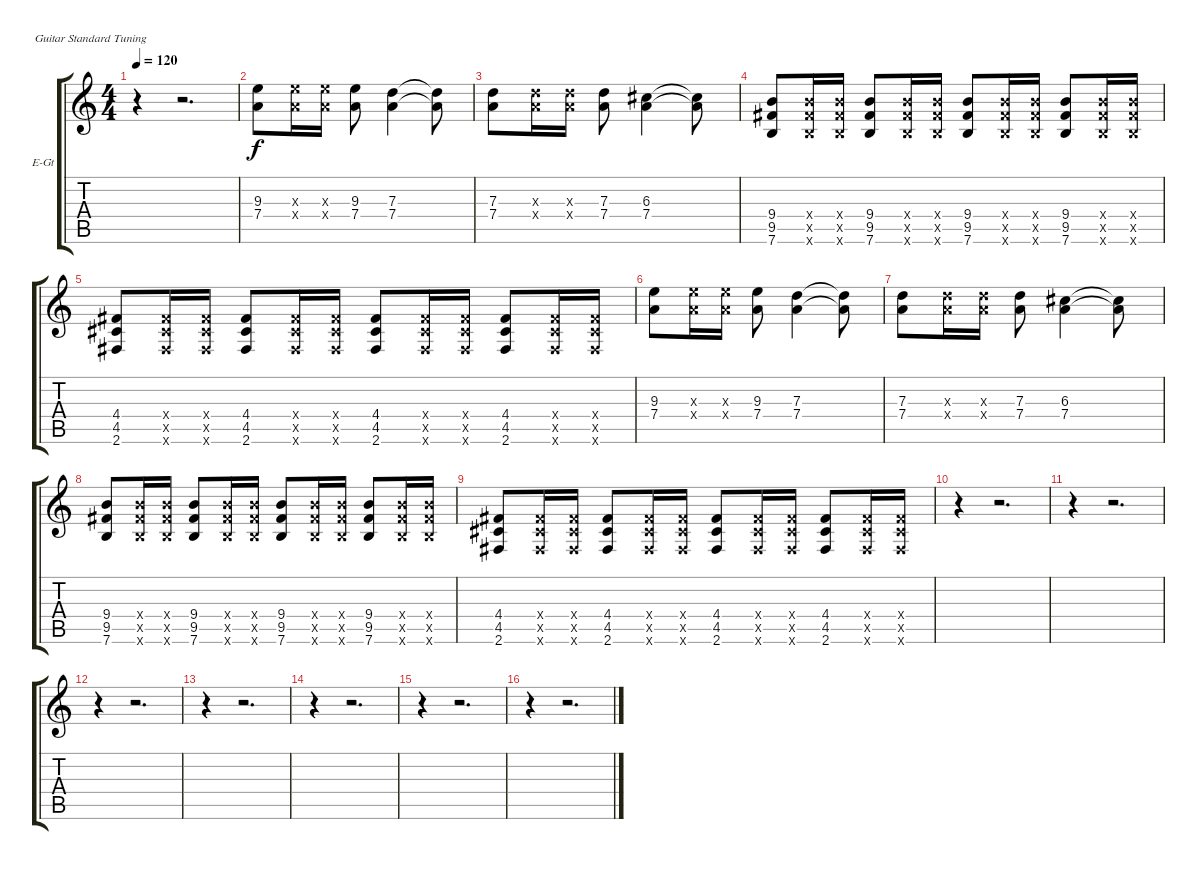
\defaultSystemsLayout 4
\bracketExtendMode groupsimilarinstruments
\firstSystemTrackNameOrientation horizontal
\otherSystemsTrackNameOrientation horizontal
\track ("Ю.Каспарян" "E-Gt") {instrument overdrivenguitar}
\staff {score tabs}
\tuning (E4 B3 G3 D3 A2 E2)
\ts (4 4)
\tempo 120
\clef g2
\ks c
r.4{dy f} r.2{d} |
(9.3 7.4).8 (9.3{x} 7.4{x}).16 (9.3{x} 7.4{x}).16 (9.3 7.4).8 (7.3 7.4).4 (7.3{t} 7.4{t}).8 |
(7.3 7.4).8 (7.3{x} 7.4{x}).16 (7.3{x} 7.4{x}).16 (7.3 7.4).8 (6.3 7.4).4 (6.3{t} 7.4{t}).8 |
(9.4 9.5 7.6).8 (9.4{x} 9.5{x} 7.6{x}).16 (9.4{x} 9.5{x} 7.6{x}).16 (9.4 9.5 7.6).8 (9.4{x} 9.5{x} 7.6{x}).16 (9.4{x} 9.5{x} 7.6{x}).16 (9.4 9.5 7.6).8 (9.4{x} 9.5{x} 7.6{x}).16 (9.4{x} 9.5{x} 7.6{x}).16 (9.4 9.5 7.6).8 (9.4{x} 9.5{x} 7.6{x}).16 (9.4{x} 9.5{x} 7.6{x}).16 |
(4.4 4.5 2.6).8 (4.4{x} 4.5{x} 2.6{x}).16 (4.4{x} 4.5{x} 2.6{x}).16 (4.4 4.5 2.6).8 (4.4{x} 4.5{x} 2.6{x}).16 (4.4{x} 4.5{x} 2.6{x}).16 (4.4 4.5 2.6).8 (4.4{x} 4.5{x} 2.6{x}).16 (4.4{x} 4.5{x} 2.6{x}).16 (4.4 4.5 2.6).8 (4.4{x} 4.5{x} 2.6{x}).16 (4.4{x} 4.5{x} 2.6{x}).16 |
(9.3 7.4).8 (9.3{x} 7.4{x}).16 (9.3{x} 7.4{x}).16 (9.3 7.4).8 (7.3 7.4).4 (7.3{t} 7.4{t}).8 |
(7.3 7.4).8 (7.3{x} 7.4{x}).16 (7.3{x} 7.4{x}).16 (7.3 7.4).8 (6.3 7.4).4 (6.3{t} 7.4{t}).8 |
(9.4 9.5 7.6).8 (9.4{x} 9.5{x} 7.6{x}).16 (9.4{x} 9.5{x} 7.6{x}).16 (9.4 9.5 7.6).8 (9.4{x} 9.5{x} 7.6{x}).16 (9.4{x} 9.5{x} 7.6{x}).16 (9.4 9.5 7.6).8 (9.4{x} 9.5{x} 7.6{x}).16 (9.4{x} 9.5{x} 7.6{x}).16 (9.4 9.5 7.6).8 (9.4{x} 9.5{x} 7.6{x}).16 (9.4{x} 9.5{x} 7.6{x}).16 |
(4.4 4.5 2.6).8 (4.4{x} 4.5{x} 2.6{x}).16 (4.4{x} 4.5{x} 2.6{x}).16 (4.4 4.5 2.6).8 (4.4{x} 4.5{x} 2.6{x}).16 (4.4{x} 4.5{x} 2.6{x}).16 (4.4 4.5 2.6).8 (4.4{x} 4.5{x} 2.6{x}).16 (4.4{x} 4.5{x} 2.6{x}).16 (4.4 4.5 2.6).8 (4.4{x} 4.5{x} 2.6{x}).16 (4.4{x} 4.5{x} 2.6{x}).16 |
r.4 r.2{d} |
r.4 r.2{d} |
r.4 r.2{d} |
r.4 r.2{d} |
r.4 r.2{d} |
r.4 r.2{d} |
r.4 r.2{d}
